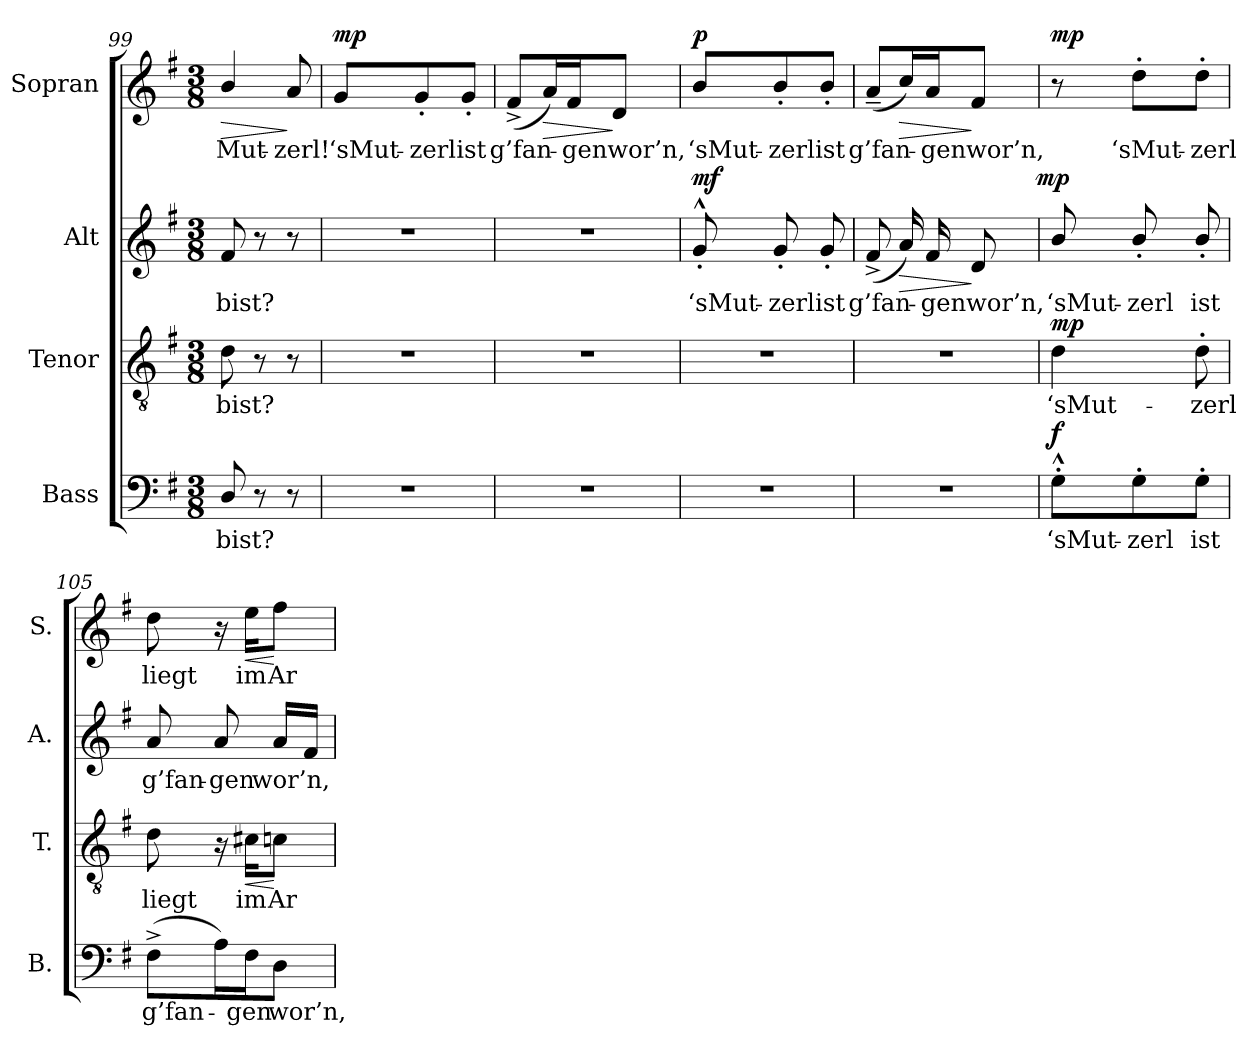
**kern	**text	**dynam	**kern	**text	**dynam	**kern	**text	**dynam	**kern	**text	**dynam
*part4	*part4	*part4	*part3	*part3	*part3	*part2	*part2	*part2	*part1	*part1	*part1
*staff4	*staff4	*staff4	*staff3	*staff3	*staff3	*staff2	*staff2	*staff2	*staff1	*staff1	*staff1
*I"Bass	*	*	*I"Tenor	*	*	*I"Alt	*	*	*I"Sopran	*	*
*I'B.	*	*	*I'T.	*	*	*I'A.	*	*	*I'S.	*	*
*clefF4	*	*	*clefGv2	*	*	*clefG2	*	*	*clefG2	*	*
*	*	*	*ITrd7c12	*	*	*	*	*	*	*	*
*k[f#]	*	*	*k[f#]	*	*	*k[f#]	*	*	*k[f#]	*	*
*G:	*	*	*G:	*	*	*G:	*	*	*G:	*	*
*M3/8	*	*	*M3/8	*	*	*M3/8	*	*	*M3/8	*	*
=99	=99	=99	=99	=99	=99	=99	=99	=99	=99	=99	=99
!	!LO:LY:b:color=#000000	!	!	!	!	!	!	!	!	!	!
!	!	!	!	!LO:LY:b:color=#000000	!	!	!	!	!	!	!
!	!	!	!	!	!	!	!LO:LY:b:color=#000000	!	!	!	!
!	!	!	!	!	!	!	!	!	!	!LO:LY:b:color=#000000	!LO:HP:b
8Di/	bist?	.	8Di\	bist?	.	8f#i/	bist?	.	4bi/	Mut-	>
8r	.	.	8r	.	.	8r	.	.	.	.	.
!	!	!	!	!	!	!	!	!	!	!LO:LY:b:color=#000000	!
8r	.	.	8r	.	.	8r	.	.	8ai/	-zerl!	]
=100	=100	=100	=100	=100	=100	=100	=100	=100	=100	=100	=100
!LO:N:vis=1	!	!	!LO:N:vis=1	!	!	!LO:N:vis=1	!	!	!	!	!
!	!	!	!	!	!	!	!	!	!	!LO:LY:b:color=#000000	!
4.r	.	.	4.r	.	.	4.r	.	.	8gi/L	‘sMut-	mp
!	!	!	!	!	!	!	!	!	!	!LO:LY:b:color=#000000	!
.	.	.	.	.	.	.	.	.	8g'i/	-zerl	.
!	!	!	!	!	!	!	!	!	!	!LO:LY:b:color=#000000	!
.	.	.	.	.	.	.	.	.	8g'i/J	ist	.
!!LO:PB:g=z
=101	=101	=101	=101	=101	=101	=101	=101	=101	=101	=101	=101
!LO:N:vis=1	!	!	!LO:N:vis=1	!	!	!LO:N:vis=1	!	!	!	!	!
!	!	!	!	!	!	!	!	!	!	!LO:LY:b:color=#000000	!
4.r	.	.	4.r	.	.	4.r	.	.	(8f#^i/L	g’fan-	.
!	!	!	!	!	!	!	!	!	!	!	!LO:HP:b
.	.	.	.	.	.	.	.	.	16ai/L)	.	>
!	!	!	!	!	!	!	!	!	!	!LO:LY:b:color=#000000	!
.	.	.	.	.	.	.	.	.	16f#i/J	-gen	.
!	!	!	!	!	!	!	!	!	!	!LO:LY:b:color=#000000	!
.	.	.	.	.	.	.	.	.	8di/J	wor’n,	]
=102	=102	=102	=102	=102	=102	=102	=102	=102	=102	=102	=102
!LO:N:vis=1	!	!	!LO:N:vis=1	!	!	!	!	!	!	!	!
!	!	!	!	!	!	!	!LO:LY:b:color=#000000	!	!	!	!
!	!	!	!	!	!	!	!	!	!	!LO:LY:b:color=#000000	!
4.r	.	.	4.r	.	.	8g'^^i/	‘sMut-	mf	8bi/L	‘sMut-	p
!	!	!	!	!	!	!	!LO:LY:b:color=#000000	!	!	!	!
!	!	!	!	!	!	!	!	!	!	!LO:LY:b:color=#000000	!
.	.	.	.	.	.	8g'i/	-zerl	.	8b'i/	-zerl	.
!	!	!	!	!	!	!	!LO:LY:b:color=#000000	!	!	!	!
!	!	!	!	!	!	!	!	!	!	!LO:LY:b:color=#000000	!
.	.	.	.	.	.	8g'i/	ist	.	8b'i/J	ist	.
=103	=103	=103	=103	=103	=103	=103	=103	=103	=103	=103	=103
!LO:N:vis=1	!	!	!LO:N:vis=1	!	!	!	!	!	!	!	!
!	!	!	!	!	!	!	!LO:LY:b:color=#000000	!	!	!	!
!	!	!	!	!	!	!	!	!	!	!LO:LY:b:color=#000000	!
*	*	*	*	*	*	*^	*	*	*	*	*
4.r	.	.	4.r	.	.	(8f#^i/	4ryy	g’fan-	.	(8a~i/L	g’fan-	.
!	!	!	!	!	!	!	!	!	!LO:HP:b	!	!	!LO:HP:b
.	.	.	.	.	.	16ai/)	.	.	>	16cci/L)	.	>
!	!	!	!	!	!	!	!	!LO:LY:b:color=#000000	!	!	!	!
!	!	!	!	!	!	!	!	!	!	!	!LO:LY:b:color=#000000	!
.	.	.	.	.	.	16f#i/	.	-gen	.	16ai/J	-gen	.
!	!	!	!	!	!	!	!	!LO:LY:b:color=#000000	!	!	!	!
!	!	!	!	!	!	!	!	!	!	!	!LO:LY:b:color=#000000	!
.	.	.	.	.	.	8di/	16ryy	wor’n,	]	8f#i/J	wor’n,	]
.	.	.	.	.	.	.	32ryy	.	.	.	.	.
.	.	.	.	.	.	.	64ryy	.	.	.	.	.
.	.	.	.	.	.	.	128...ryy	.	.	.	.	.
.	.	.	.	.	.	.	1024ryy	.	mp	.	.	.
*	*	*	*	*	*	*v	*v	*	*	*	*	*
=104	=104	=104	=104	=104	=104	=104	=104	=104	=104	=104	=104
*	*	*	*	*	*	*^	*	*	*	*	*
!	!LO:LY:b:color=#000000	!	!	!	!	!	!	!	!	!	!	!
*	*	*	*	*	*	*v	*v	*	*	*	*	*
*	*	*	*	*	*	*^	*	*	*	*	*
!	!	!	!	!LO:LY:b:color=#000000	!	!	!	!	!	!	!	!
*	*	*	*	*	*	*v	*v	*	*	*	*	*
*	*	*	*	*	*	*^	*	*	*	*	*
!	!	!	!	!	!	!	!	!LO:LY:b:color=#000000	!	!	!	!
*	*	*	*	*	*	*v	*v	*	*	*	*	*
8G'^^i\L	‘sMut-	f	4Di\	‘sMut-	mp	8bi/	‘sMut-	.	8r	.	mp
!	!LO:LY:b:color=#000000	!	!	!	!	!	!	!	!	!	!
!	!	!	!	!	!	!	!LO:LY:b:color=#000000	!	!	!	!
!	!	!	!	!	!	!	!	!	!	!LO:LY:b:color=#000000	!
8G'i\	-zerl	.	.	.	.	8b'i/	-zerl	.	8dd'i\L	‘sMut-	.
!	!LO:LY:b:color=#000000	!	!	!	!	!	!	!	!	!	!
!	!	!	!	!LO:LY:b:color=#000000	!	!	!	!	!	!	!
!	!	!	!	!	!	!	!LO:LY:b:color=#000000	!	!	!	!
!	!	!	!	!	!	!	!	!	!	!LO:LY:b:color=#000000	!
8G'i\J	ist	.	8D'i\	-zerl	.	8b'i/	ist	.	8dd'i\J	-zerl	.
=105	=105	=105	=105	=105	=105	=105	=105	=105	=105	=105	=105
!	!LO:LY:b:color=#000000	!	!	!	!	!	!	!	!	!	!
!	!	!	!	!LO:LY:b:color=#000000	!	!	!	!	!	!	!
!	!	!	!	!	!	!	!LO:LY:b:color=#000000	!	!	!	!
!	!	!	!	!	!	!	!	!	!	!LO:LY:b:color=#000000	!
(8F#^i\L	g’fan-	.	8Di\	liegt	.	8ai/	g’fan-	.	8ddi\	liegt	.
!	!	!	!	!	!	!	!LO:LY:b:color=#000000	!	!	!	!
16Ai\L)	.	.	16r	.	.	8ai/	-gen	.	16r	.	.
!	!LO:LY:b:color=#000000	!	!	!	!	!	!	!	!	!	!
!	!	!	!	!LO:LY:b:color=#000000	!LO:HP:b	!	!	!	!	!	!
!	!	!	!	!	!	!	!	!	!	!LO:LY:b:color=#000000	!LO:HP:b
16F#i\J	-gen	.	16C#Xi\KL	im	<	.	.	.	16eei\KL	im	<
!	!LO:LY:b:color=#000000	!	!	!	!	!	!	!	!	!	!
!	!	!	!	!LO:LY:b:color=#000000	!	!	!	!	!	!	!
!	!	!	!	!	!	!	!LO:LY:b:color=#000000	!	!	!	!
!	!	!	!	!	!	!	!	!	!	!LO:LY:b:color=#000000	!
8Di\J	wor’n,	.	8Cni\J	Ar-	[	16ai/LL	wor’n,	.	8ff#i\J	Ar-	[
.	.	.	.	.	.	16f#i/JJ	.	.	.	.	.
=	=	=	=	=	=	=	=	=	=	=	=
*-	*-	*-	*-	*-	*-	*-	*-	*-	*-	*-	*-
